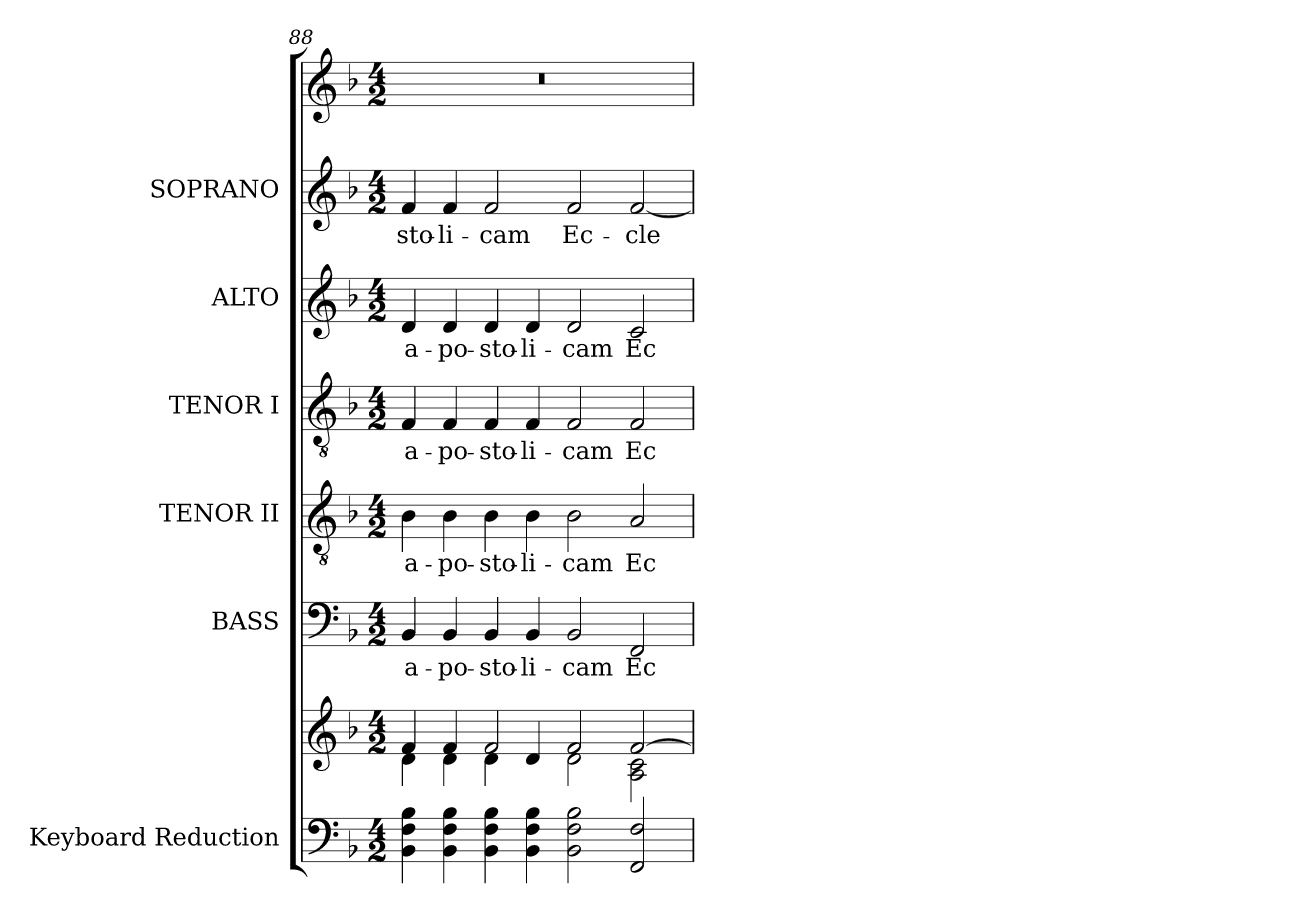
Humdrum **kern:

**kern	**kern	**kern	**text	**kern	**text	**kern	**text	**kern	**text	**kern	**text	**kern
*part7	*part7	*part6	*part6	*part5	*part5	*part4	*part4	*part3	*part3	*part2	*part2	*part1
*staff8	*staff7	*staff6	*staff6	*staff5	*staff5	*staff4	*staff4	*staff3	*staff3	*staff2	*staff2	*staff1
*I"Keyboard Reduction	*	*I"BASS	*	*I"TENOR II	*	*I"TENOR I	*	*I"ALTO	*	*I"SOPRANO	*	*
*I'Reduc.	*	*I'B.	*	*I'T. II	*	*I'T. I	*	*I'A.	*	*I'S.	*	*
*clefF4	*clefG2	*clefF4	*	*clefGv2	*	*clefGv2	*	*clefG2	*	*clefG2	*	*clefG2
*	*	*	*	*ITrd7c12	*	*ITrd7c12	*	*	*	*	*	*
*k[b-]	*k[b-]	*k[b-]	*	*k[b-]	*	*k[b-]	*	*k[b-]	*	*k[b-]	*	*k[b-]
*F:	*F:	*F:	*	*F:	*	*F:	*	*F:	*	*F:	*	*F:
*M4/2	*M4/2	*M4/2	*	*M4/2	*	*M4/2	*	*M4/2	*	*M4/2	*	*M4/2
=88	=88	=88	=88	=88	=88	=88	=88	=88	=88	=88	=88	=88
*	*^	*	*	*	*	*	*	*	*	*	*	*
!	!	!	!	!LO:LY:b:color=#000000	!	!	!	!	!	!	!	!	!
!	!	!	!	!	!	!LO:LY:b:color=#000000	!	!	!	!	!	!	!
!	!	!	!	!	!	!	!	!LO:LY:b:color=#000000	!	!	!	!	!
!	!	!	!	!	!	!	!	!	!	!LO:LY:b:color=#000000	!	!	!
!	!	!	!	!	!	!	!	!	!	!	!	!LO:LY:b:color=#000000	!LO:N:vis=1
4BB-i\ 4Fi 4B-i	4fi/	4di\	4BB-i/	a-	4BB-i\	a-	4FFi/	a-	4di/	a-	4fi/	-sto-	0r
!	!	!	!	!LO:LY:b:color=#000000	!	!	!	!	!	!	!	!	!
!	!	!	!	!	!	!LO:LY:b:color=#000000	!	!	!	!	!	!	!
!	!	!	!	!	!	!	!	!LO:LY:b:color=#000000	!	!	!	!	!
!	!	!	!	!	!	!	!	!	!	!LO:LY:b:color=#000000	!	!	!
!	!	!	!	!	!	!	!	!	!	!	!	!LO:LY:b:color=#000000	!
4BB-i\ 4Fi 4B-i	4fi/	4di\	4BB-i/	-po-	4BB-i\	-po-	4FFi/	-po-	4di/	-po-	4fi/	-li-	.
!	!	!	!	!LO:LY:b:color=#000000	!	!	!	!	!	!	!	!	!
!	!	!	!	!	!	!LO:LY:b:color=#000000	!	!	!	!	!	!	!
!	!	!	!	!	!	!	!	!LO:LY:b:color=#000000	!	!	!	!	!
!	!	!	!	!	!	!	!	!	!	!LO:LY:b:color=#000000	!	!	!
!	!	!	!	!	!	!	!	!	!	!	!	!LO:LY:b:color=#000000	!
4BB-i\ 4Fi 4B-i	2fi/	4di\	4BB-i/	-sto-	4BB-i\	-sto-	4FFi/	-sto-	4di/	-sto-	2fi/	-cam	.
!	!	!	!	!LO:LY:b:color=#000000	!	!	!	!	!	!	!	!	!
!	!	!	!	!	!	!LO:LY:b:color=#000000	!	!	!	!	!	!	!
!	!	!	!	!	!	!	!	!LO:LY:b:color=#000000	!	!	!	!	!
!	!	!	!	!	!	!	!	!	!	!LO:LY:b:color=#000000	!	!	!
4BB-i\ 4Fi 4B-i	.	4di/	4BB-i/	-li-	4BB-i\	-li-	4FFi/	-li-	4di/	-li-	.	.	.
!	!	!	!	!LO:LY:b:color=#000000	!	!	!	!	!	!	!	!	!
!	!	!	!	!	!	!LO:LY:b:color=#000000	!	!	!	!	!	!	!
!	!	!	!	!	!	!	!	!LO:LY:b:color=#000000	!	!	!	!	!
!	!	!	!	!	!	!	!	!	!	!LO:LY:b:color=#000000	!	!	!
!	!	!	!	!	!	!	!	!	!	!	!	!LO:LY:b:color=#000000	!
2BB-i\ 2Fi 2B-i	2fi/	2di\	2BB-i/	-cam	2BB-i\	-cam	2FFi/	-cam	2di/	-cam	2fi/	Ec-	.
!	!	!	!	!LO:LY:b:color=#000000	!	!	!	!	!	!	!	!	!
!	!	!	!	!	!	!LO:LY:b:color=#000000	!	!	!	!	!	!	!
!	!	!	!	!	!	!	!	!LO:LY:b:color=#000000	!	!	!	!	!
!	!	!	!	!	!	!	!	!	!	!LO:LY:b:color=#000000	!	!	!
!	!	!	!	!	!	!	!	!	!	!	!	!LO:LY:b:color=#000000	!
2FFi/ 2Fi	[2fi/	2Ai\ 2ci	2FFi/	Ec-	2AAi/	Ec-	2FFi/	Ec-	2ci/	Ec-	[2fi/	-cle-	.
*	*v	*v	*	*	*	*	*	*	*	*	*	*	*
=	=	=	=	=	=	=	=	=	=	=	=	=
*-	*-	*-	*-	*-	*-	*-	*-	*-	*-	*-	*-	*-
